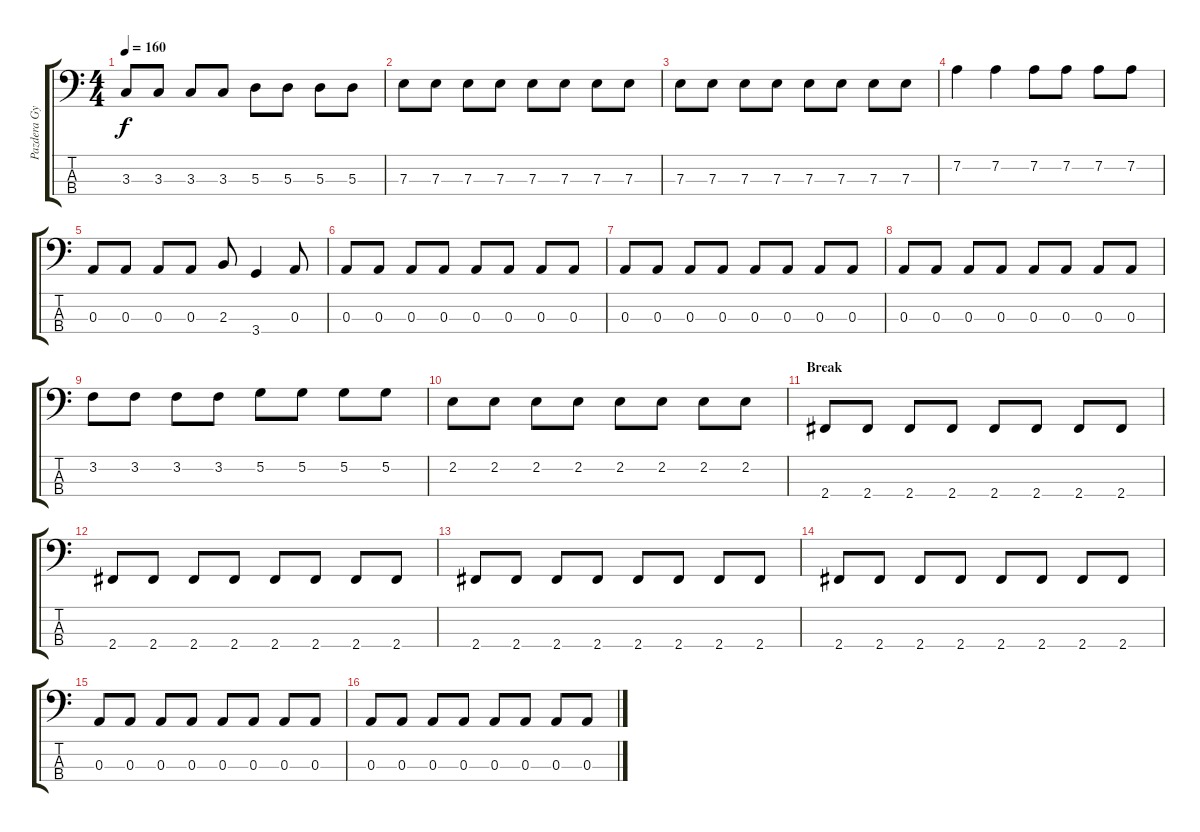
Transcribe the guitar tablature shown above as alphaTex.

\track ("Pazdera György" "Pazdera Gy") {instrument electricbassfinger}
\staff {score tabs}
\tuning (G2 D2 A1 E1) {hide}
\ts (4 4)
\tempo 160
\clef f4
\ks c
3.3.8{dy f} 3.3.8 3.3.8 3.3.8 5.3.8 5.3.8 5.3.8 5.3.8 |
7.3.8 7.3.8 7.3.8 7.3.8 7.3.8 7.3.8 7.3.8 7.3.8 |
7.3.8 7.3.8 7.3.8 7.3.8 7.3.8 7.3.8 7.3.8 7.3.8 |
7.2.4 7.2.4 7.2.8 7.2.8 7.2.8 7.2.8 |
0.3.8 0.3.8 0.3.8 0.3.8 2.3.8 3.4.4 0.3.8 |
0.3.8 0.3.8 0.3.8 0.3.8 0.3.8 0.3.8 0.3.8 0.3.8 |
0.3.8 0.3.8 0.3.8 0.3.8 0.3.8 0.3.8 0.3.8 0.3.8 |
0.3.8 0.3.8 0.3.8 0.3.8 0.3.8 0.3.8 0.3.8 0.3.8 |
3.2.8 3.2.8 3.2.8 3.2.8 5.2.8 5.2.8 5.2.8 5.2.8 |
2.2.8 2.2.8 2.2.8 2.2.8 2.2.8 2.2.8 2.2.8 2.2.8 |
\section ("" "Break")
2.4.8 2.4.8 2.4.8 2.4.8 2.4.8 2.4.8 2.4.8 2.4.8 |
2.4.8 2.4.8 2.4.8 2.4.8 2.4.8 2.4.8 2.4.8 2.4.8 |
2.4.8 2.4.8 2.4.8 2.4.8 2.4.8 2.4.8 2.4.8 2.4.8 |
2.4.8 2.4.8 2.4.8 2.4.8 2.4.8 2.4.8 2.4.8 2.4.8 |
0.3.8 0.3.8 0.3.8 0.3.8 0.3.8 0.3.8 0.3.8 0.3.8 |
0.3.8 0.3.8 0.3.8 0.3.8 0.3.8 0.3.8 0.3.8 0.3.8
